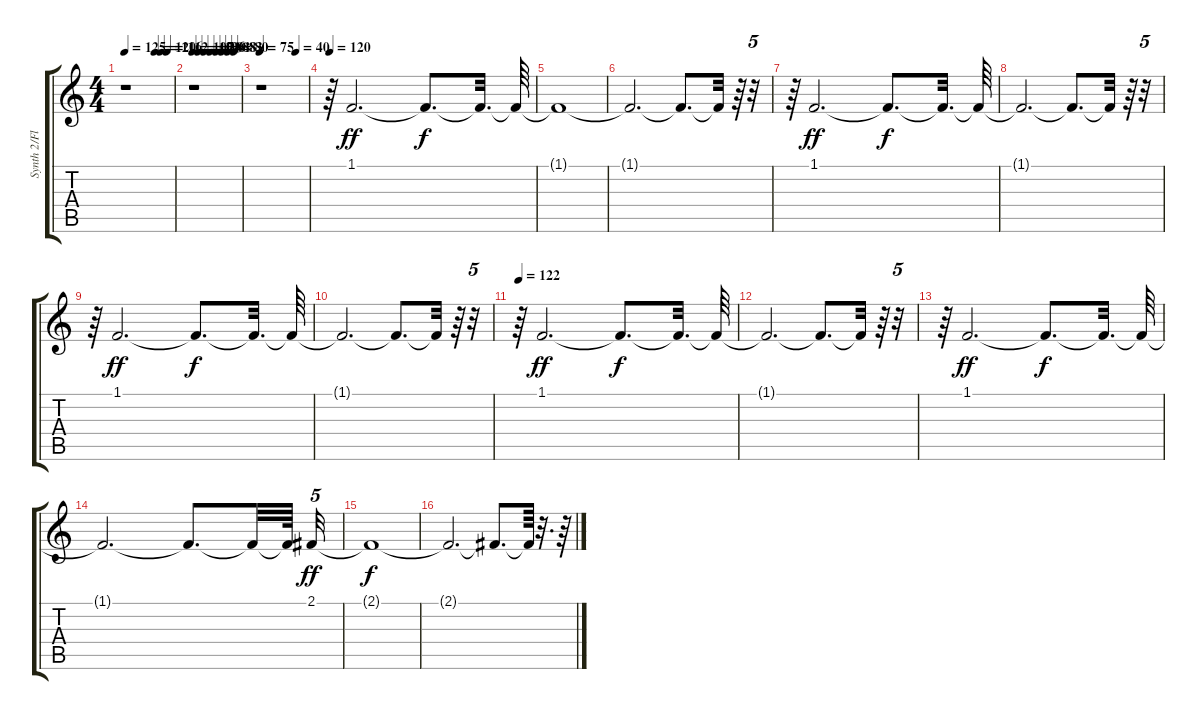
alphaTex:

\track ("Synth 2/Flute at End" "Synth 2/Fl") {instrument vibraphone}
\staff {score tabs}
\tuning (E4 B3 G3 D3 A2 E2) {hide}
\ts (4 4)
\tempo 125
\tempo (120 0.625)
\tempo (116 0.75)
\tempo (112 0.875)
\clef g2
\ks c
r.1{dy f} |
\tempo 107
\tempo (104 0.125)
\tempo (100 0.25)
\tempo (96 0.375)
\tempo (91 0.5)
\tempo (88 0.625)
\tempo (83 0.75)
\tempo (80 0.875)
r.1 |
\tempo 75
\tempo (40 0.75)
r.1 |
\tempo 120
r.64 1.1.2{d dy ff volume 8 balance 16} 1.1{t}.8{d dy f} 1.1{t}.32{d} 1.1{t}.64 |
1.1{t}.1 |
1.1{t}.2{d} 1.1{t}.8{d} 1.1{t}.32 r.64 r.32{tu (5 4)} |
r.64 1.1.2{d dy ff balance 0} 1.1{t}.8{d dy f} 1.1{t}.32{d} 1.1{t}.64 |
1.1{t}.2{d} 1.1{t}.8{d} 1.1{t}.32 r.64 r.32{tu (5 4)} |
r.64 1.1.2{d dy ff balance 16} 1.1{t}.8{d dy f} 1.1{t}.32{d} 1.1{t}.64 |
1.1{t}.2{d} 1.1{t}.8{d} 1.1{t}.32 r.64 r.32{tu (5 4)} |
\tempo 122
r.64 1.1.2{d dy ff balance 0} 1.1{t}.8{d dy f} 1.1{t}.32{d} 1.1{t}.64 |
1.1{t}.2{d} 1.1{t}.8{d} 1.1{t}.32 r.64 r.32{tu (5 4)} |
r.64 1.1.2{d dy ff balance 16} 1.1{t}.8{d dy f} 1.1{t}.32{d} 1.1{t}.64 |
1.1{t}.2{d} 1.1{t}.8{d} 1.1{t}.32 1.1{t}.64 2.1.32{tu (5 4) dy ff balance 8} |
2.1{t}.1{dy f} |
2.1{t}.2{d} 2.1{t}.8{d} 2.1{t}.64 r.32{d} r.64
